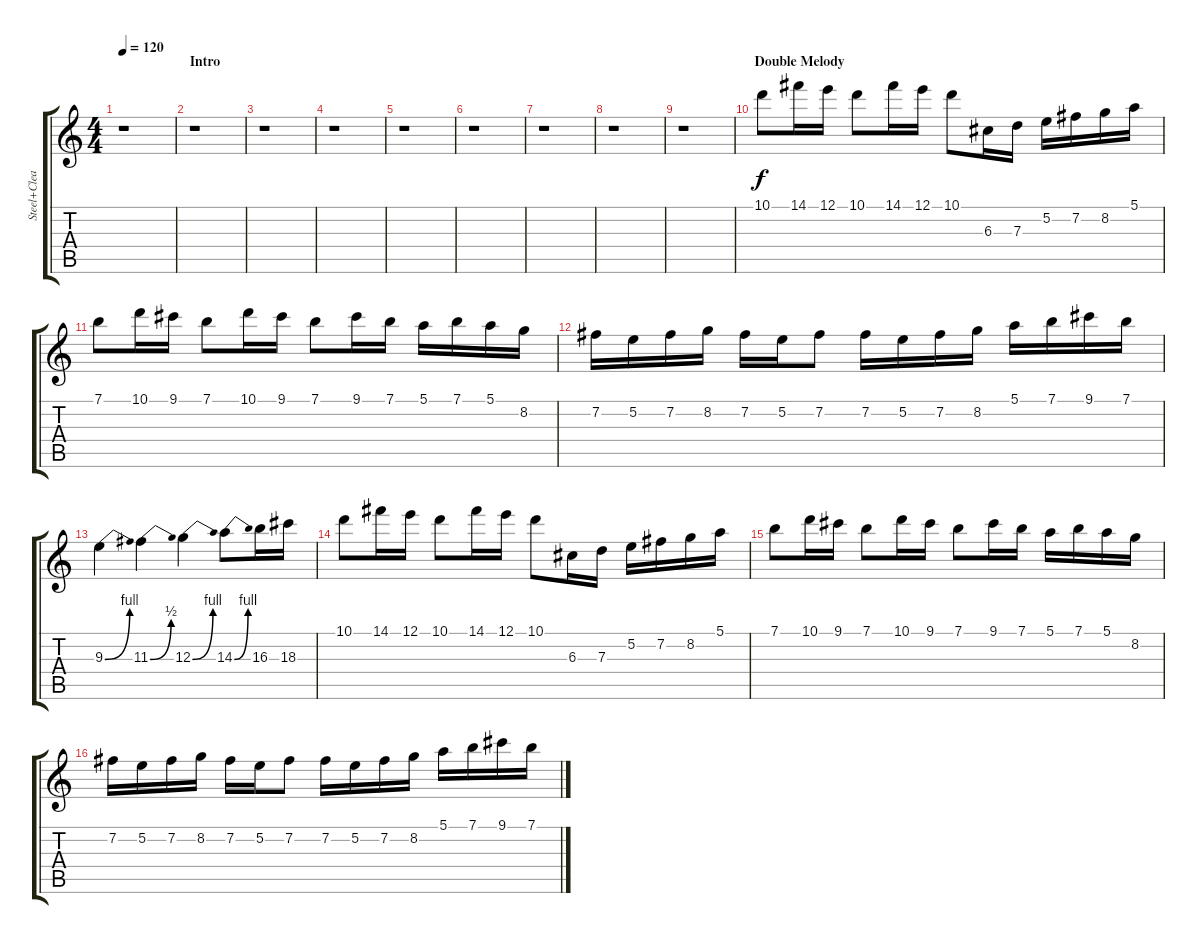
\track ("Steel+Clean+Dis" "Steel+Clea") {instrument acousticguitarsteel}
\staff {score tabs}
\tuning (E4 B3 G3 D3 A2 E2) {hide}
\ts (4 4)
\tempo 120
\tempo 100
\tempo 120
\clef g2
\ks c
r.1{dy f instrument acousticguitarsteel} |
\section ("" "Intro")
r.1 |
r.1 |
r.1 |
r.1 |
r.1 |
r.1 |
r.1 |
r.1 |
\section ("" "Double Melody")
10.1.8 14.1.16 12.1.16 10.1.8 14.1.16 12.1.16 10.1.8 6.3.16 7.3.16 5.2.16 7.2.16 8.2.16 5.1.16 |
7.1.8 10.1.16 9.1.16 7.1.8 10.1.16 9.1.16 7.1.8 9.1.16 7.1.16 5.1.16 7.1.16 5.1.16 8.2.16 |
7.2.16 5.2.16 7.2.16 8.2.16 7.2.16 5.2.16 7.2.8 7.2.16 5.2.16 7.2.16 8.2.16 5.1.16 7.1.16 9.1.16 7.1.16 |
9.3{be (bend 0 0 60 4)}.4 11.3{be (bend 0 0 60 2)}.4 12.3{be (bend 0 0 60 4)}.4 14.3{be (bend 0 0 60 4)}.8 16.3.16 18.3.16 |
10.1.8 14.1.16 12.1.16 10.1.8 14.1.16 12.1.16 10.1.8 6.3.16 7.3.16 5.2.16 7.2.16 8.2.16 5.1.16 |
7.1.8 10.1.16 9.1.16 7.1.8 10.1.16 9.1.16 7.1.8 9.1.16 7.1.16 5.1.16 7.1.16 5.1.16 8.2.16 |
7.2.16 5.2.16 7.2.16 8.2.16 7.2.16 5.2.16 7.2.8 7.2.16 5.2.16 7.2.16 8.2.16 5.1.16 7.1.16 9.1.16 7.1.16
